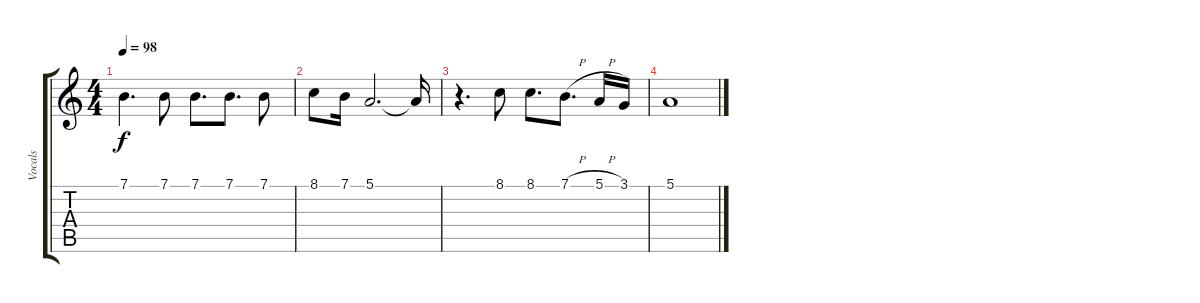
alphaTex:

\track ("Vocals" "Vocals") {instrument frenchhorn}
\staff {score tabs}
\tuning (E4 B3 G3 D3 A2 E2) {hide}
\ts (4 4)
\tempo 98
\clef g2
\ks c
7.1.4{d dy f} 7.1.8 7.1.8{d} 7.1.8{d} 7.1.8 |
8.1.8 7.1.16 5.1.2{d} 5.1{t}.16 |
r.4{d} 8.1.8 8.1.8{d} 7.1{h}.8{d} 5.1{h}.16 3.1.16 |
5.1.1
